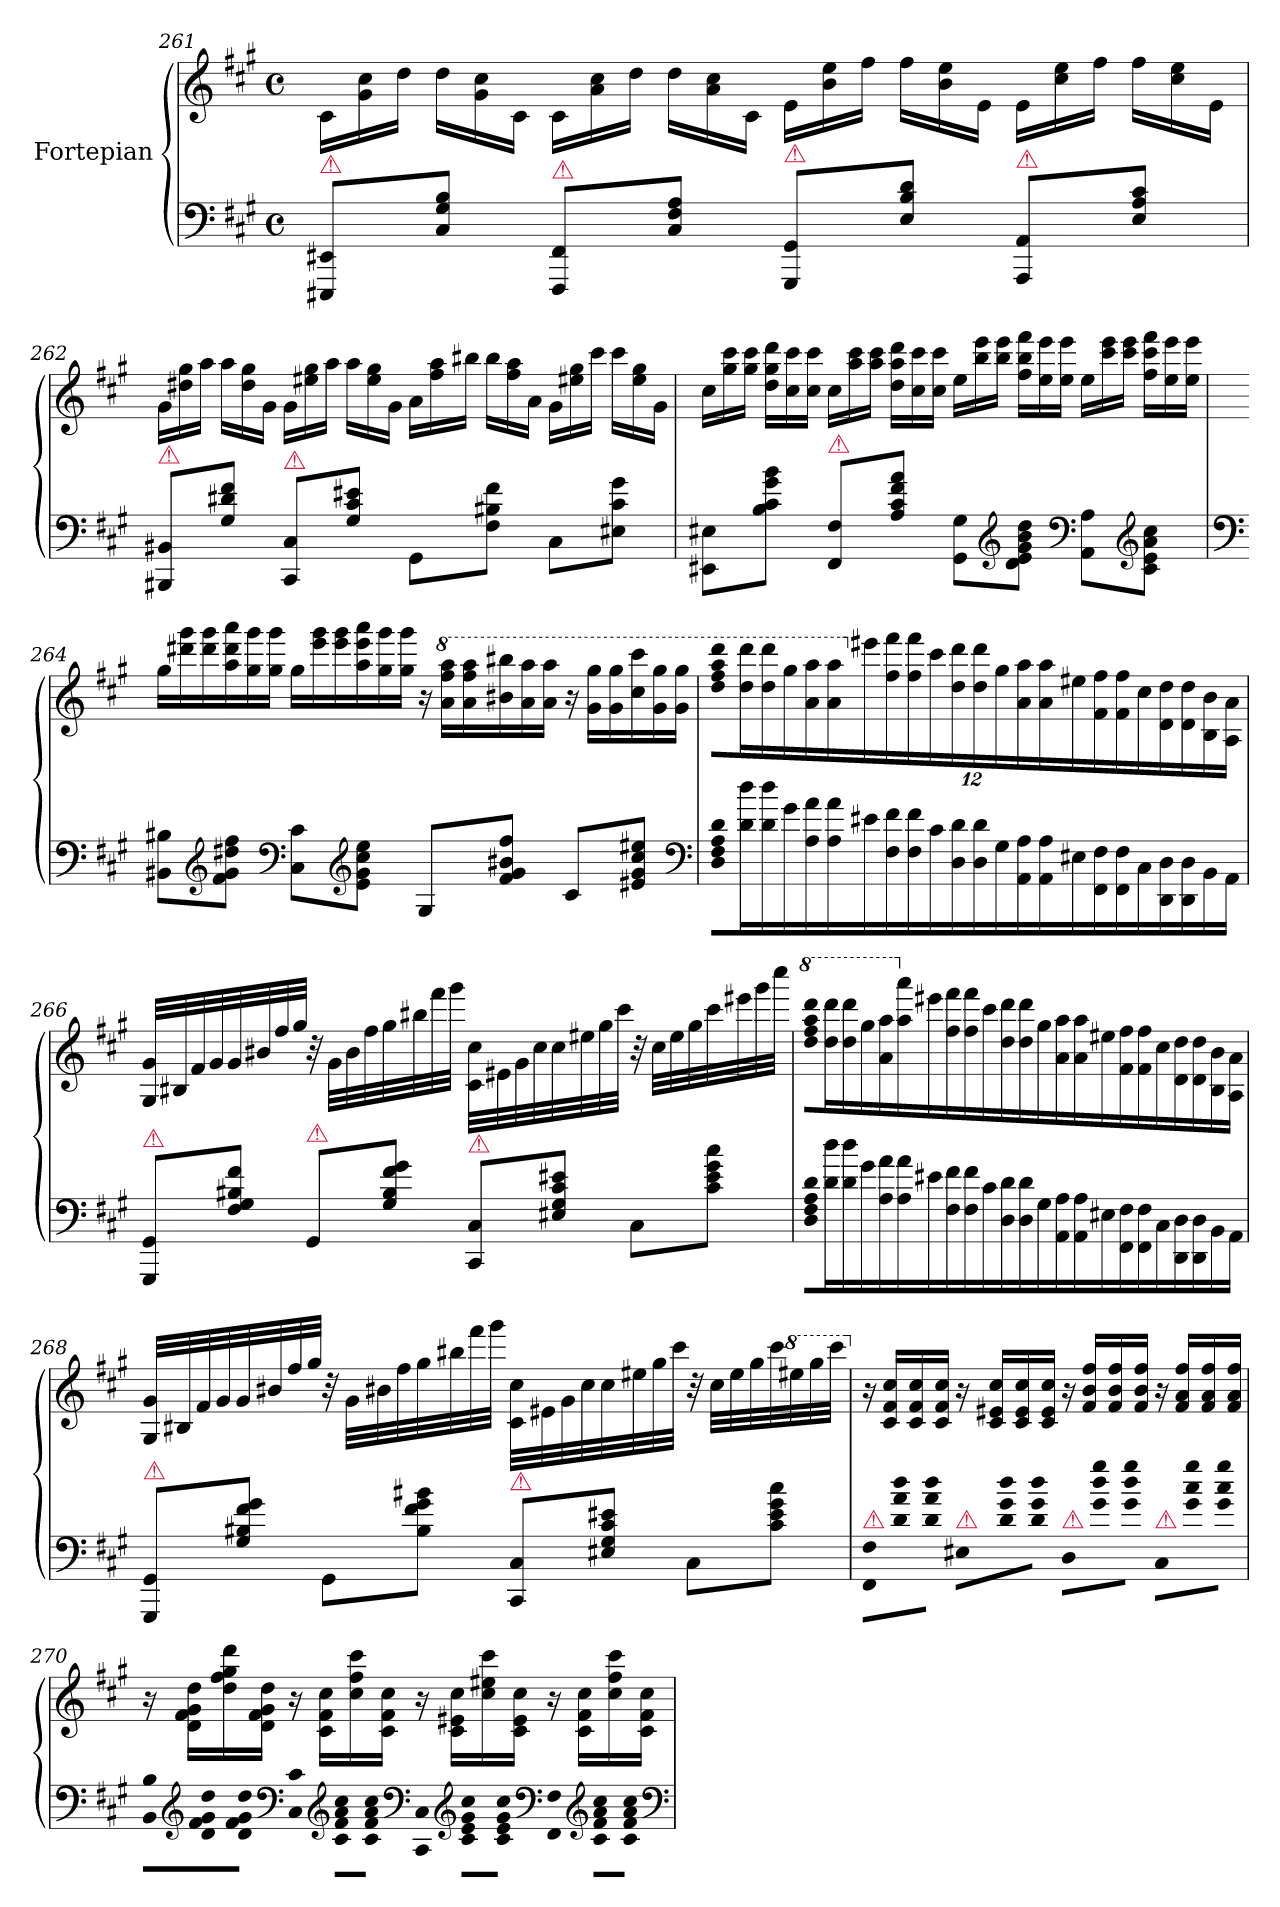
**kern	**kern
*part2	*part1
*staff2	*staff1
*I"Fortepian	*I"Fortepian
*clefF4	*clefG2
*k[f#c#g#]	*k[f#c#g#]
*M4/4	*M4/4
*met(c)	*met(c)
*	*Xtuplet
=261	=261
!LO:TX:a:color=crimson:t=⚠	!
8EEE#X/ 8EE#X/L	24c#\LL
.	24g#\ 24cc#\
.	24dd\JJ
8C#\ 8G#\ 8B\J	24dd\LL
.	24g#\ 24cc#\
.	24c#\JJ
!LO:TX:a:color=crimson:t=⚠	!
8FFF#/ 8FF#/L	24c#\LL
.	24a\ 24cc#\
.	24dd\JJ
8C#\ 8F#\ 8A\J	24dd\LL
.	24a\ 24cc#\
.	24c#\JJ
!LO:TX:a:color=crimson:t=⚠	!
8GGG#/ 8GG#/L	24e\LL
.	24b\ 24ee\
.	24ff#\JJ
8E\ 8B\ 8d\J	24ff#\LL
.	24b\ 24ee\
.	24e\JJ
!LO:TX:a:color=crimson:t=⚠	!
8AAA/ 8AA/L	24e\LL
.	24cc#\ 24ee\
.	24ff#\JJ
8E\ 8A\ 8c#\J	24ff#\LL
.	24cc#\ 24ee\
.	24e\JJ
=262	=262
!LO:TX:a:color=crimson:t=⚠	!
8BBB#X/ 8BB#X/L	24g#\LL
.	24dd#X\ 24gg#\
.	24aa\JJ
8G#\ 8d#X\ 8f#\J	24aa\LL
.	24dd#\ 24gg#\
.	24g#\JJ
!LO:TX:a:color=crimson:t=⚠	!
8CC#/ 8C#/L	24g#\LL
.	24ee#X\ 24gg#\
.	24aa\JJ
8G#\ 8c#\ 8e#X\J	24aa\LL
.	24ee#\ 24gg#\
.	24g#\JJ
8GG#\L	24a\LL
.	24ff#\ 24aa\
.	24bb#X\JJ
8F#\ 8B#X\ 8f#\J	24bb#\LL
.	24ff#\ 24aa\
.	24a\JJ
8C#\L	24g#\LL
.	24ee#X\ 24gg#\
.	24ccc#\JJ
8E#X\ 8c#\ 8g#\J	24ccc#\LL
.	24ee#\ 24gg#\
.	24g#\JJ
=263	=263
8EE#X\ 8E#X\L	24cc#\LL
.	24gg#\ 24ccc#\
.	24gg#\ 24ccc#\JJ
8B\ 8c#\ 8g#\ 8b\J	24dd\ 24gg#\ 24ddd\LL
.	24cc#\ 24ccc#\
.	24cc#\ 24ccc#\JJ
!LO:TX:a:color=crimson:t=⚠	!
8FF#/ 8F#/L	24cc#\LL
.	24aa\ 24ccc#\
.	24aa\ 24ccc#\JJ
8A\ 8c#\ 8f#\ 8a\J	24dd\ 24aa\ 24ddd\LL
.	24cc#\ 24ccc#\
.	24cc#\ 24ccc#\JJ
8GG#\ 8G#\L	24ee\LL
.	24bb\ 24eee\
.	24bb\ 24eee\JJ
*clefG2	*
8d\ 8e\ 8g#\ 8b\ 8dd\J	24ff#\ 24bb\ 24fff#\LL
.	24ee\ 24eee\
.	24ee\ 24eee\JJ
*clefF4	*
8AA\ 8A\L	24ee\LL
.	24ccc#\ 24eee\
.	24ccc#\ 24eee\JJ
*clefG2	*
8c#\ 8e\ 8a\ 8cc#\J	24ff#\ 24ccc#\ 24fff#\LL
.	24ee\ 24eee\
.	24ee\ 24eee\JJ
=264	=264
*clefF4	*
8BB#X\ 8B#X\L	24gg#\LL
.	24ddd#X\ 24ggg#\
.	24ddd#\ 24ggg#\
*clefG2	*
8f#\ 8g#\ 8dd#X\ 8ff#\J	24aa\ 24ddd#\ 24aaa\
.	24gg#\ 24ggg#\
.	24gg#\ 24ggg#\JJ
*clefF4	*
8C#\ 8c#\L	24gg#\LL
.	24eee\ 24ggg#\
.	24eee\ 24ggg#\
*clefG2	*
8e\ 8g#\ 8cc#\ 8ee\J	24aa\ 24eee\ 24aaa\
.	24gg#\ 24ggg#\
.	24gg#\ 24ggg#\JJ
8G#/L	24r
*	*8va
.	24aa\ 24fff#\ 24aaa\LL
.	24aa\ 24fff#\ 24aaa\
8f#/ 8g#/ 8b#X/ 8ff#/J	24bb#X\ 24bbb#X\
.	24aa\ 24aaa\
.	24aa\ 24aaa\JJ
8c#/L	24r
.	24gg#\ 24ggg#\LL
.	24gg#\ 24ggg#\
8e#X/ 8g#/ 8cc#/ 8ee#X/J	24ccc#\ 24cccc#\
.	24gg#\ 24ggg#\
.	24gg#\ 24ggg#\JJ
*clefF4	*
=265	=265
*Xtuplet	*
!LO:N:vis=8	!
*	*tuplet
*	*Xbrackettup
!	!LO:N:vis=8
12D\ 12F#\ 12A\ 12d\L	12ddd\ 12fff#\ 12aaa\ 12dddd\L
24d\ 24dd\L	24ddd\ 24dddd\L
24d\ 24dd\	24ddd\ 24dddd\
24g#\	24ggg#\
24A\ 24a\	24aa\ 24aaa\
*	*Xtuplet
24A\ 24a\	24aa\ 24aaa\
*	*X8va
24e#X\	24eee#X\
24F#\ 24f#\	24ff#\ 24fff#\
24F#\ 24f#\	24ff#\ 24fff#\
24c#\	24ccc#\
24D\ 24d\	24dd\ 24ddd\
24D\ 24d\	24dd\ 24ddd\
24G#\	24gg#\
24AA\ 24A\	24a\ 24aa\
24AA\ 24A\	24a\ 24aa\
24E#X\	24ee#X\
24FF#\ 24F#\	24f#\ 24ff#\
24FF#\ 24F#\	24f#\ 24ff#\
24C#\	24cc#\
24DD\ 24D\	24d\ 24dd\
24DD\ 24D\	24d\ 24dd\
24BB\	24B\ 24b\
24AA\JJ	24A\ 24a\JJ
=266	=266
!LO:TX:a:color=crimson:t=⚠	!
8GGG#/ 8GG#/L	32G#/ 32g#/LLL
.	32B#X/
.	32f#/
.	32g#/
8F#\ 8G#\ 8B#X\ 8f#\J	32g#/
.	32b#X/
.	32ff#/
.	32gg#/JJJ
!LO:TX:a:color=crimson:t=⚠	!
8GG#/L	32r
.	32g#\LLL
.	32b#\
.	32ff#\
8G#\ 8B#\ 8f#\ 8g#\J	32gg#\
.	32bb#X\
.	32fff#\
.	32ggg#\JJJ
!LO:TX:a:color=crimson:t=⚠	!
8CC#/ 8C#/L	32c#\ 32cc#\LLL
.	32e#X\
.	32g#\
.	32cc#\
8E#X\ 8G#\ 8c#\ 8e#X\J	32cc#\
.	32ee#X\
.	32gg#\
.	32ccc#\JJJ
8C#\L	32r
.	32cc#\LLL
.	32ee#\
.	32gg#\
8c#\ 8e#\ 8g#\ 8cc#\J	32ccc#\
.	32eee#X\
.	32ggg#\
.	32cccc#\JJJ
=267	=267
!LO:N:vis=8	!
*	*8va
!	!LO:N:vis=8
12D\ 12F#\ 12A\ 12d\L	12ddd\ 12fff#\ 12aaa\ 12dddd\L
24d\ 24dd\L	24ddd\ 24dddd\L
24d\ 24dd\	24ddd\ 24dddd\
24g#\	24ggg#\
24A\ 24a\	24aa\ 24aaa\
*	*X8va
24A\ 24a\	24aa\ 24aaa\
24e#X\	24eee#X\
24F#\ 24f#\	24ff#\ 24fff#\
24F#\ 24f#\	24ff#\ 24fff#\
24c#\	24ccc#\
24D\ 24d\	24dd\ 24ddd\
24D\ 24d\	24dd\ 24ddd\
24G#\	24gg#\
24AA\ 24A\	24a\ 24aa\
24AA\ 24A\	24a\ 24aa\
24E#X\	24ee#X\
24FF#\ 24F#\	24f#\ 24ff#\
24FF#\ 24F#\	24f#\ 24ff#\
24C#\	24cc#\
24DD\ 24D\	24d\ 24dd\
24DD\ 24D\	24d\ 24dd\
24BB\	24B\ 24b\
24AA\JJ	24A\ 24a\JJ
=268	=268
!LO:TX:a:color=crimson:t=⚠	!
8GGG#/ 8GG#/L	32G#/ 32g#/LLL
.	32B#X/
.	32f#/
.	32g#/
8G#\ 8B#X\ 8f#\ 8g#\J	32g#/
.	32b#X/
.	32ff#/
.	32gg#/JJJ
8GG#\L	32r
.	32g#\LLL
.	32b#X\
.	32ff#\
8B#\ 8f#\ 8g#\ 8b#X\J	32gg#\
.	32bb#X\
.	32fff#\
.	32ggg#\JJJ
!LO:TX:a:color=crimson:t=⚠	!
8CC#/ 8C#/L	32c#\ 32cc#\LLL
.	32e#X\
.	32g#\
.	32cc#\
8E#X\ 8G#\ 8c#\ 8e#X\J	32cc#\
.	32ee#X\
.	32gg#\
.	32ccc#\JJJ
8C#\L	32r
.	32cc#\LLL
.	32ee#\
.	32gg#\
8c#\ 8e#\ 8g#\ 8cc#\J	32ccc#\
*	*8va
.	32eee#X\
.	32ggg#\
.	32cccc#\JJJ
=269	=269
!LO:N:vis=16	!
*	*X8va
!LO:TX:a:color=crimson:t=⚠	!
12FF#/ 12F#/LL	16r
.	16c#/ 16f#/ 16cc#/LL
!LO:N:vis=16	!
12d\ 12a\ 12dd\	.
.	16c#/ 16f#/ 16cc#/
!LO:N:vis=16	!
12d\ 12a\ 12dd\JJ	.
.	16c#/ 16f#/ 16cc#/JJ
!LO:TX:a:color=crimson:t=⚠	!
!LO:N:vis=16	!
12E#X/LL	16r
.	16c#/ 16e#X/ 16cc#/LL
!LO:N:vis=16	!
12d\ 12g#\ 12dd\	.
.	16c#/ 16e#/ 16cc#/
!LO:N:vis=16	!
12d\ 12g#\ 12dd\JJ	.
.	16c#/ 16e#/ 16cc#/JJ
!LO:TX:a:color=crimson:t=⚠	!
!LO:N:vis=16	!
12D/LL	16r
.	16f#/ 16b/ 16ff#/LL
!LO:N:vis=16	!
12g#\ 12dd\ 12gg#\	.
.	16f#/ 16b/ 16ff#/
!LO:N:vis=16	!
12g#\ 12dd\ 12gg#\JJ	.
.	16f#/ 16b/ 16ff#/JJ
!LO:TX:a:color=crimson:t=⚠	!
!LO:N:vis=16	!
12C#/LL	16r
.	16f#/ 16a/ 16ff#/LL
!LO:N:vis=16	!
12g#\ 12cc#\ 12gg#\	.
.	16f#/ 16a/ 16ff#/
!LO:N:vis=16	!
12g#\ 12cc#\ 12gg#\JJ	.
.	16f#/ 16a/ 16ff#/JJ
=270	=270
!LO:N:vis=16	!
12BB\ 12B\LL	16r
.	16d\ 16f#\ 16g#\ 16dd\LL
*clefG2	*
!LO:N:vis=16	!
12d\ 12f#\ 12g#\ 12dd\	.
.	16dd\ 16ff#\ 16gg#\ 16ddd\
!LO:N:vis=16	!
12d\ 12f#\ 12g#\ 12dd\JJ	.
.	16d\ 16f#\ 16g#\ 16dd\JJ
*clefF4	*
!LO:N:vis=16	!
12C#\ 12c#\	16r
.	16c#\ 16f#\ 16cc#\LL
*clefG2	*
!LO:N:vis=16	!
12c#\ 12f#\ 12a\ 12cc#\LL	.
.	16cc#\ 16ff#\ 16ccc#\
!LO:N:vis=16	!
12c#\ 12f#\ 12a\ 12cc#\JJ	.
.	16c#\ 16f#\ 16cc#\JJ
*clefF4	*
!LO:N:vis=16	!
12CC#\ 12C#\	16r
.	16c#\ 16e#X\ 16cc#\LL
*clefG2	*
!LO:N:vis=16	!
12c#\ 12e\ 12g#\ 12cc#\LL	.
.	16cc#\ 16ee#X\ 16ccc#\
!LO:N:vis=16	!
12c#\ 12e\ 12g#\ 12cc#\JJ	.
.	16c#\ 16e#\ 16cc#\JJ
*clefF4	*
!LO:N:vis=16	!
12FF#\ 12F#\	16r
.	16c#\ 16f#\ 16cc#\LL
*clefG2	*
!LO:N:vis=16	!
12c#\ 12f#\ 12a\ 12cc#\LL	.
.	16cc#\ 16ff#\ 16ccc#\
!LO:N:vis=16	!
12c#\ 12f#\ 12a\ 12cc#\JJ	.
.	16c#\ 16f#\ 16cc#\JJ
*clefF4	*
=	=
*-	*-
